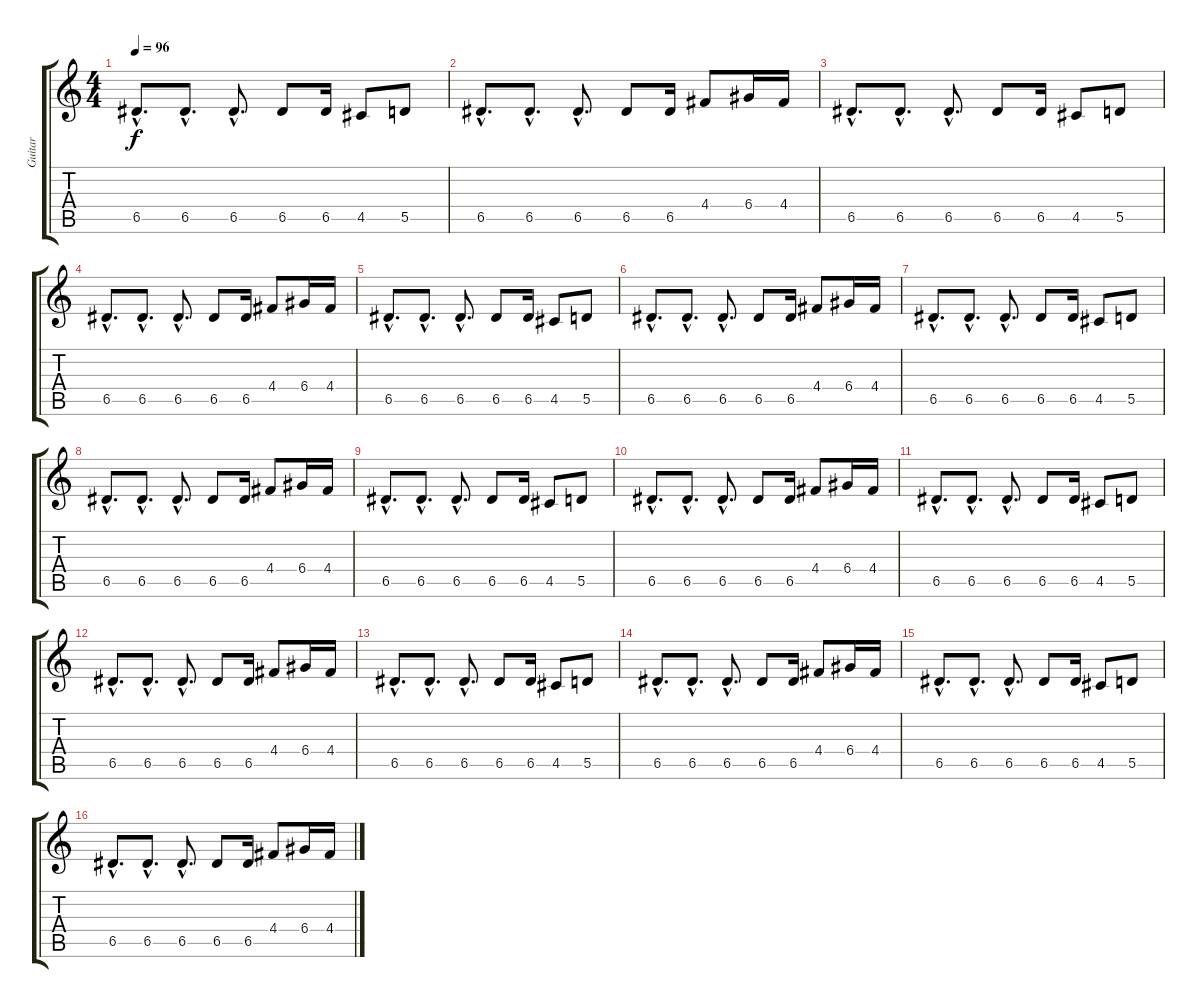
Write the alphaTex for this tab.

\track ("Guitar" "Guitar") {instrument electricguitarjazz}
\staff {score tabs}
\tuning (E4 B3 G3 D3 A2 D2) {hide}
\ts (4 4)
\tempo 96
\clef g2
\ks c
6.5{hac}.8{d dy f} 6.5{hac}.8{d} 6.5{hac}.8{d} 6.5.8 6.5.16 4.5.8 5.5.8 |
6.5{hac}.8{d} 6.5{hac}.8{d} 6.5{hac}.8{d} 6.5.8 6.5.16 4.4.8 6.4.16 4.4.16 |
6.5{hac}.8{d} 6.5{hac}.8{d} 6.5{hac}.8{d} 6.5.8 6.5.16 4.5.8 5.5.8 |
6.5{hac}.8{d} 6.5{hac}.8{d} 6.5{hac}.8{d} 6.5.8 6.5.16 4.4.8 6.4.16 4.4.16 |
6.5{hac}.8{d} 6.5{hac}.8{d} 6.5{hac}.8{d} 6.5.8 6.5.16 4.5.8 5.5.8 |
6.5{hac}.8{d} 6.5{hac}.8{d} 6.5{hac}.8{d} 6.5.8 6.5.16 4.4.8 6.4.16 4.4.16 |
6.5{hac}.8{d} 6.5{hac}.8{d} 6.5{hac}.8{d} 6.5.8 6.5.16 4.5.8 5.5.8 |
6.5{hac}.8{d} 6.5{hac}.8{d} 6.5{hac}.8{d} 6.5.8 6.5.16 4.4.8 6.4.16 4.4.16 |
6.5{hac}.8{d} 6.5{hac}.8{d} 6.5{hac}.8{d} 6.5.8 6.5.16 4.5.8 5.5.8 |
6.5{hac}.8{d} 6.5{hac}.8{d} 6.5{hac}.8{d} 6.5.8 6.5.16 4.4.8 6.4.16 4.4.16 |
6.5{hac}.8{d} 6.5{hac}.8{d} 6.5{hac}.8{d} 6.5.8 6.5.16 4.5.8 5.5.8 |
6.5{hac}.8{d} 6.5{hac}.8{d} 6.5{hac}.8{d} 6.5.8 6.5.16 4.4.8 6.4.16 4.4.16 |
6.5{hac}.8{d} 6.5{hac}.8{d} 6.5{hac}.8{d} 6.5.8 6.5.16 4.5.8 5.5.8 |
6.5{hac}.8{d} 6.5{hac}.8{d} 6.5{hac}.8{d} 6.5.8 6.5.16 4.4.8 6.4.16 4.4.16 |
6.5{hac}.8{d} 6.5{hac}.8{d} 6.5{hac}.8{d} 6.5.8 6.5.16 4.5.8 5.5.8 |
6.5{hac}.8{d} 6.5{hac}.8{d} 6.5{hac}.8{d} 6.5.8 6.5.16 4.4.8 6.4.16 4.4.16
